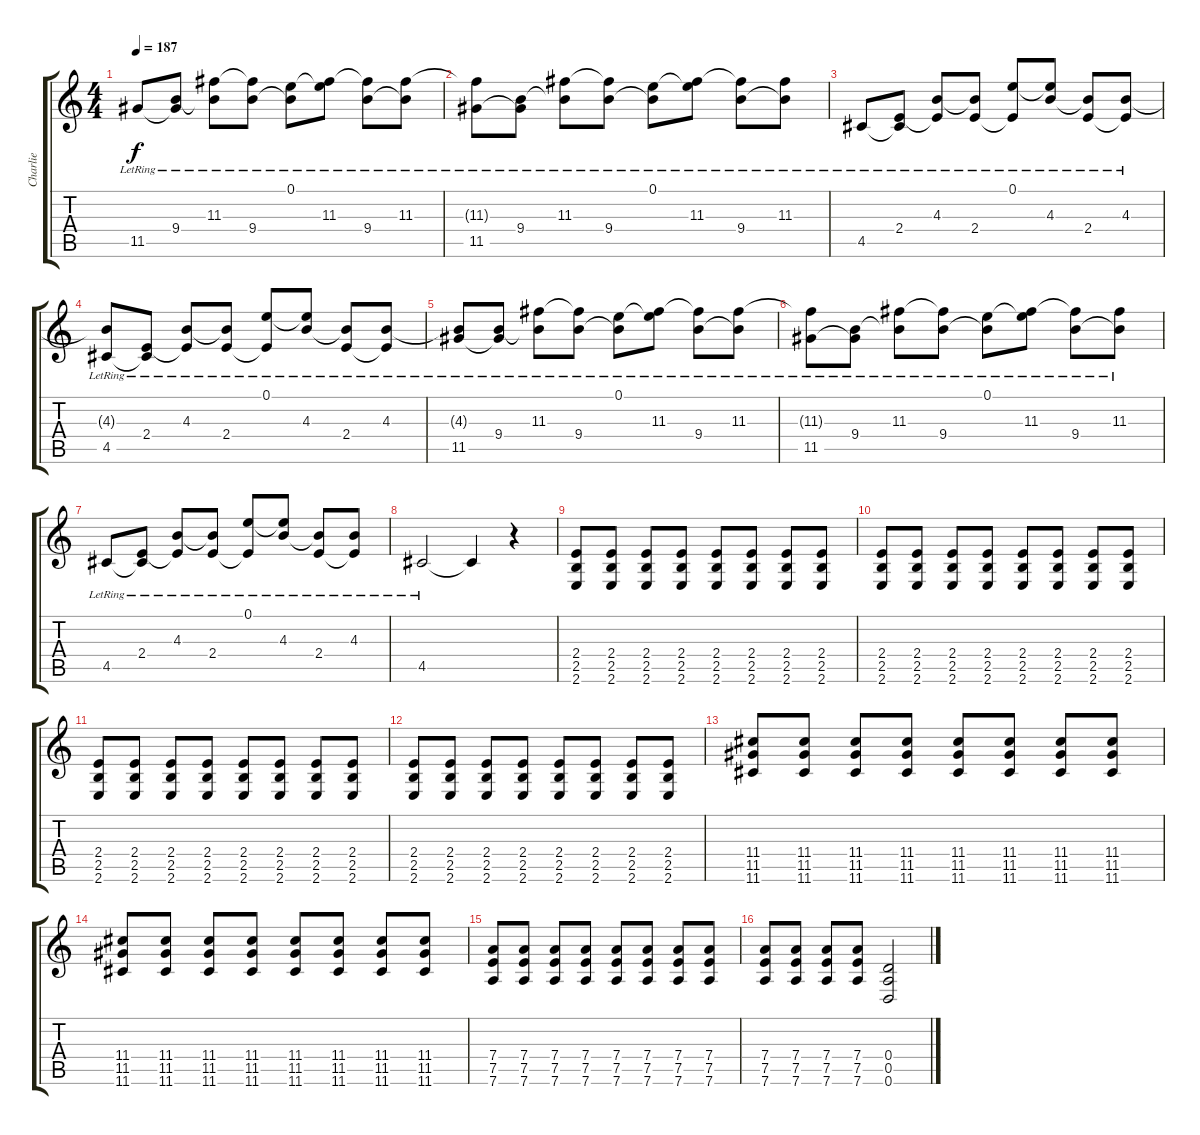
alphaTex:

\track ("Charlie" "Charlie") {instrument distortionguitar}
\staff {score tabs}
\tuning (E4 B3 G3 D3 A2 D2) {hide}
\ts (4 4)
\tempo 187
\clef g2
\ks c
11.5{lr}.8{dy f instrument electricguitarclean} (9.4{lr} 11.5{t}).8 (11.3{lr} 9.4{t}).8 (11.3{t} 9.4{lr}).8 (0.1{lr} 9.4{t}).8 (0.1{t} 11.3{lr}).8 (11.3{t} 9.4{lr}).8 (11.3{lr} 9.4{t}).8 |
(11.3{t} 11.5{lr}).8 (9.4{lr} 11.5{t}).8 (11.3{lr} 9.4{t}).8 (11.3{t} 9.4{lr}).8 (0.1{lr} 9.4{t}).8 (0.1{t} 11.3{lr}).8 (11.3{t} 9.4{lr}).8 (11.3{lr} 9.4{t}).8 |
4.5{lr}.8 (2.4{lr} 4.5{t}).8 (4.3{lr} 2.4{t}).8 (4.3{t} 2.4{lr}).8 (0.1{lr} 2.4{t}).8 (0.1{t} 4.3{lr}).8 (4.3{t} 2.4{lr}).8 (4.3{lr} 2.4{t}).8 |
(4.3{t} 4.5{lr}).8 (2.4{lr} 4.5{t}).8 (4.3{lr} 2.4{t}).8 (4.3{t} 2.4{lr}).8 (0.1{lr} 2.4{t}).8 (0.1{t} 4.3{lr}).8 (4.3{t} 2.4{lr}).8 (4.3{lr} 2.4{t}).8 |
(4.3{t} 11.5{lr}).8 (9.4{lr} 11.5{t}).8 (11.3{lr} 9.4{t}).8 (11.3{t} 9.4{lr}).8 (0.1{lr} 9.4{t}).8 (0.1{t} 11.3{lr}).8 (11.3{t} 9.4{lr}).8 (11.3{lr} 9.4{t}).8 |
(11.3{t} 11.5{lr}).8 (9.4{lr} 11.5{t}).8 (11.3{lr} 9.4{t}).8 (11.3{t} 9.4{lr}).8 (0.1{lr} 9.4{t}).8 (0.1{t} 11.3{lr}).8 (11.3{t} 9.4{lr}).8 (11.3{lr} 9.4{t}).8 |
4.5{lr}.8 (2.4{lr} 4.5{t}).8 (4.3{lr} 2.4{t}).8 (4.3{t} 2.4{lr}).8 (0.1{lr} 2.4{t}).8 (0.1{t} 4.3{lr}).8 (4.3{t} 2.4{lr}).8 (4.3{lr} 2.4{t}).8 |
4.5{lr}.2 4.5{t}.4 r.4 |
(2.4 2.5 2.6).8{instrument distortionguitar} (2.4 2.5 2.6).8 (2.4 2.5 2.6).8 (2.4 2.5 2.6).8 (2.4 2.5 2.6).8 (2.4 2.5 2.6).8 (2.4 2.5 2.6).8 (2.4 2.5 2.6).8 |
(2.4 2.5 2.6).8 (2.4 2.5 2.6).8 (2.4 2.5 2.6).8 (2.4 2.5 2.6).8 (2.4 2.5 2.6).8 (2.4 2.5 2.6).8 (2.4 2.5 2.6).8 (2.4 2.5 2.6).8 |
(2.4 2.5 2.6).8 (2.4 2.5 2.6).8 (2.4 2.5 2.6).8 (2.4 2.5 2.6).8 (2.4 2.5 2.6).8 (2.4 2.5 2.6).8 (2.4 2.5 2.6).8 (2.4 2.5 2.6).8 |
(2.4 2.5 2.6).8 (2.4 2.5 2.6).8 (2.4 2.5 2.6).8 (2.4 2.5 2.6).8 (2.4 2.5 2.6).8 (2.4 2.5 2.6).8 (2.4 2.5 2.6).8 (2.4 2.5 2.6).8 |
(11.4 11.5 11.6).8 (11.4 11.5 11.6).8 (11.4 11.5 11.6).8 (11.4 11.5 11.6).8 (11.4 11.5 11.6).8 (11.4 11.5 11.6).8 (11.4 11.5 11.6).8 (11.4 11.5 11.6).8 |
(11.4 11.5 11.6).8 (11.4 11.5 11.6).8 (11.4 11.5 11.6).8 (11.4 11.5 11.6).8 (11.4 11.5 11.6).8 (11.4 11.5 11.6).8 (11.4 11.5 11.6).8 (11.4 11.5 11.6).8 |
(7.4 7.5 7.6).8 (7.4 7.5 7.6).8 (7.4 7.5 7.6).8 (7.4 7.5 7.6).8 (7.4 7.5 7.6).8 (7.4 7.5 7.6).8 (7.4 7.5 7.6).8 (7.4 7.5 7.6).8 |
(7.4 7.5 7.6).8 (7.4 7.5 7.6).8 (7.4 7.5 7.6).8 (7.4 7.5 7.6).8 (0.4 0.5 0.6).2
